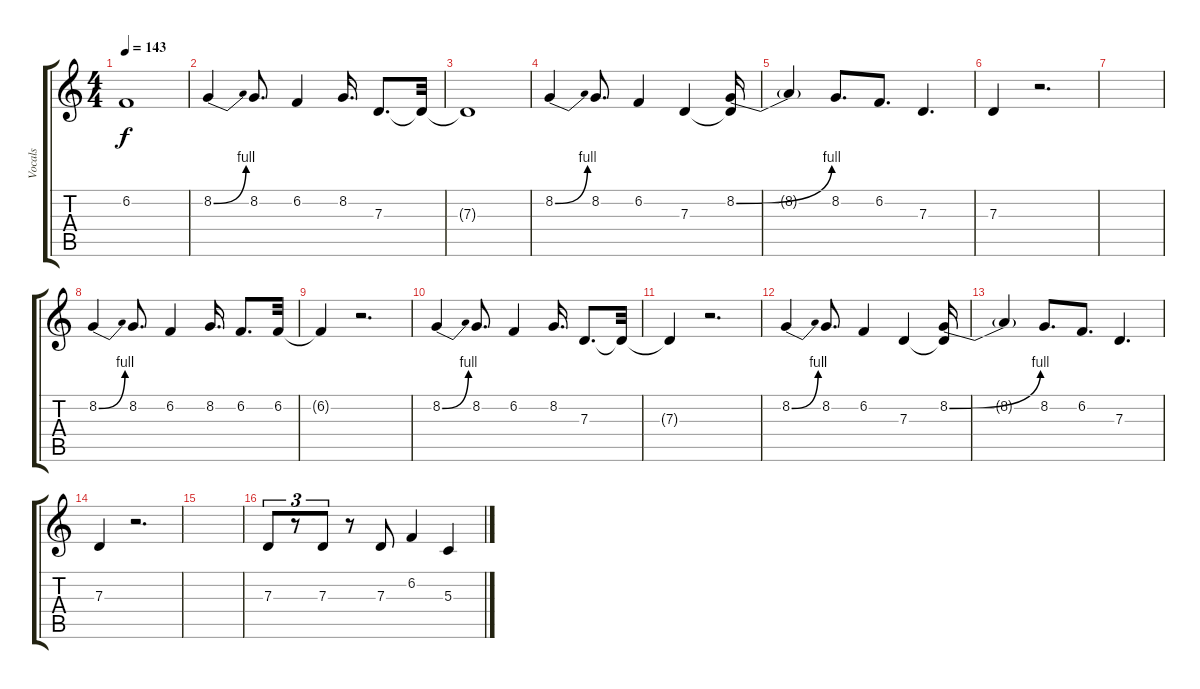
\track ("Vocals" "Vocals") {instrument lead2sawtooth}
\staff {score tabs}
\tuning (E4 B3 G3 D3 A2 D2) {hide}
\ts (4 4)
\tempo 143
\clef g2
\ks c
6.2{t}.1{dy f} |
8.2{be (bend 0 0 60 4)}.4 8.2.8{d} 6.2.4 8.2.16{d} 7.3.8{d} 7.3{t}.32 |
7.3{t}.1 |
8.2{be (bend 0 0 60 4)}.4 8.2.8{d} 6.2.4 7.3.4 (8.2{be (bend 0 0 60 4)} 7.3{t}).16 |
8.2{t}.4 8.2.8{d} 6.2.8{d} 7.3.4{d} |
7.3.4 r.2{d} |
|
8.2{be (bend 0 0 60 4)}.4 8.2.8{d} 6.2.4 8.2.16{d} 6.2.8{d} 6.2.32 |
6.2{t}.4 r.2{d} |
8.2{be (bend 0 0 60 4)}.4 8.2.8{d} 6.2.4 8.2.16{d} 7.3.8{d} 7.3{t}.32 |
7.3{t}.4 r.2{d} |
8.2{be (bend 0 0 60 4)}.4 8.2.8{d} 6.2.4 7.3.4 (8.2{be (bend 0 0 60 4)} 7.3{t}).16 |
8.2{t}.4 8.2.8{d} 6.2.8{d} 7.3.4{d} |
7.3.4 r.2{d} |
|
7.3.8{tu (3 2)} r.8{tu (3 2)} 7.3.8{tu (3 2)} r.8 7.3.8 6.2.4 5.3.4
